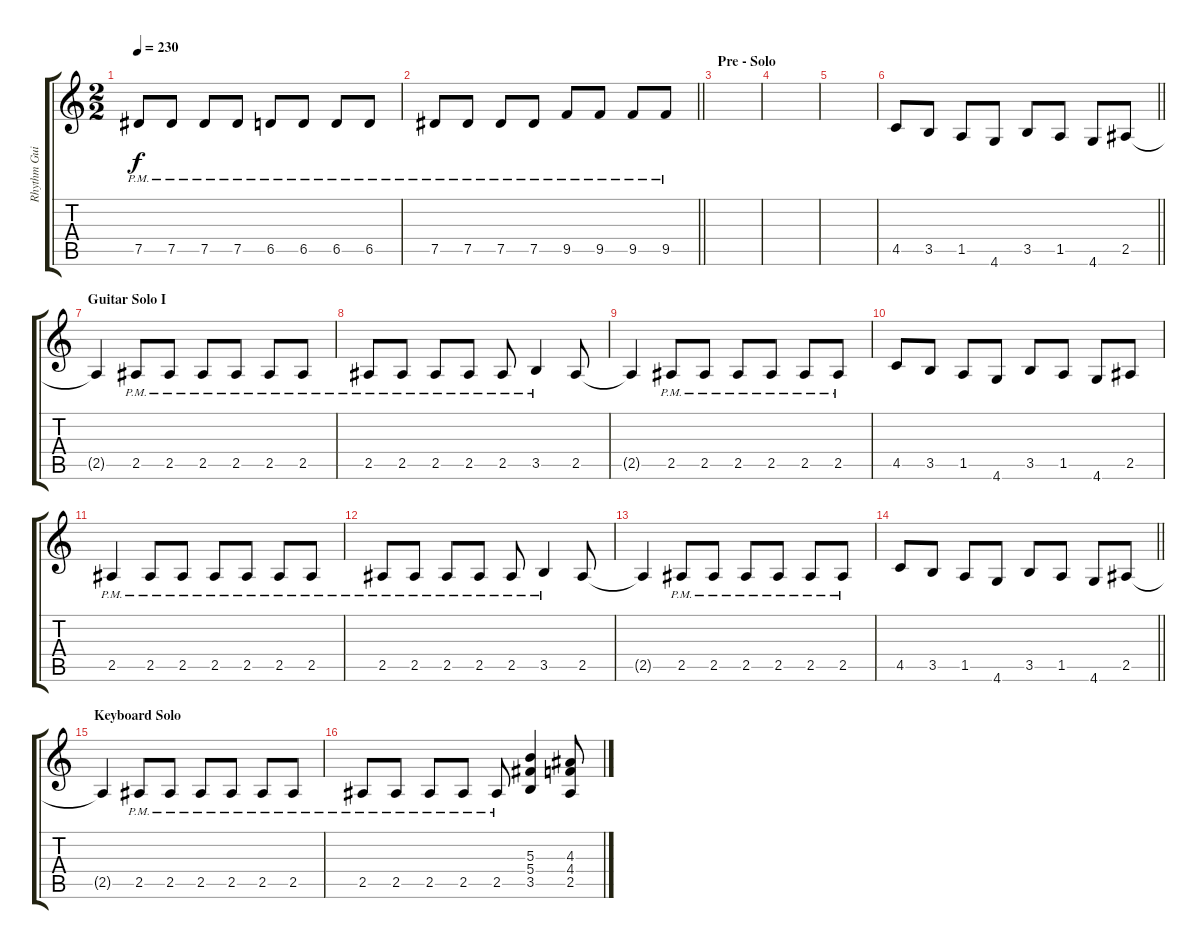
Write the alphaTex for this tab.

\track ("Rhythm Guitar (Malmsteen)" "Rhythm Gui") {instrument distortionguitar}
\staff {score tabs}
\tuning (Eb4 Bb3 Gb3 Db3 Ab2 Eb2) {hide}
\ts (2 2)
\tempo 230
\clef g2
\ks c
7.5{pm}.8{dy f} 7.5{pm}.8 7.5{pm}.8 7.5{pm}.8 6.5{pm}.8 6.5{pm}.8 6.5{pm}.8 6.5{pm}.8 |
\barLineRight lightlight
7.5{pm}.8 7.5{pm}.8 7.5{pm}.8 7.5{pm}.8 9.5{pm}.8 9.5{pm}.8 9.5{pm}.8 9.5{pm}.8 |
\section ("" "Pre - Solo")
|
|
|
\barLineRight lightlight
4.5.8 3.5.8 1.5.8 4.6.8 3.5.8 1.5.8 4.6.8 2.5.8 |
\section ("" "Guitar Solo I")
2.5{t}.4 2.5{pm}.8 2.5{pm}.8 2.5{pm}.8 2.5{pm}.8 2.5{pm}.8 2.5{pm}.8 |
2.5{pm}.8 2.5{pm}.8 2.5{pm}.8 2.5{pm}.8 2.5{pm}.8 3.5{pm}.4 2.5.8 |
2.5{t}.4 2.5{pm}.8 2.5{pm}.8 2.5{pm}.8 2.5{pm}.8 2.5{pm}.8 2.5{pm}.8 |
4.5.8 3.5.8 1.5.8 4.6.8 3.5.8 1.5.8 4.6.8 2.5.8 |
2.5{pm}.4 2.5{pm}.8 2.5{pm}.8 2.5{pm}.8 2.5{pm}.8 2.5{pm}.8 2.5{pm}.8 |
2.5{pm}.8 2.5{pm}.8 2.5{pm}.8 2.5{pm}.8 2.5{pm}.8 3.5{pm}.4 2.5.8 |
2.5{t}.4 2.5{pm}.8 2.5{pm}.8 2.5{pm}.8 2.5{pm}.8 2.5{pm}.8 2.5{pm}.8 |
\barLineRight lightlight
4.5.8 3.5.8 1.5.8 4.6.8 3.5.8 1.5.8 4.6.8 2.5.8 |
\section ("" "Keyboard Solo")
2.5{t}.4 2.5{pm}.8 2.5{pm}.8 2.5{pm}.8 2.5{pm}.8 2.5{pm}.8 2.5{pm}.8 |
2.5{pm}.8 2.5{pm}.8 2.5{pm}.8 2.5{pm}.8 2.5{pm}.8 (5.3 5.4 3.5).4 (4.3 4.4 2.5).8
